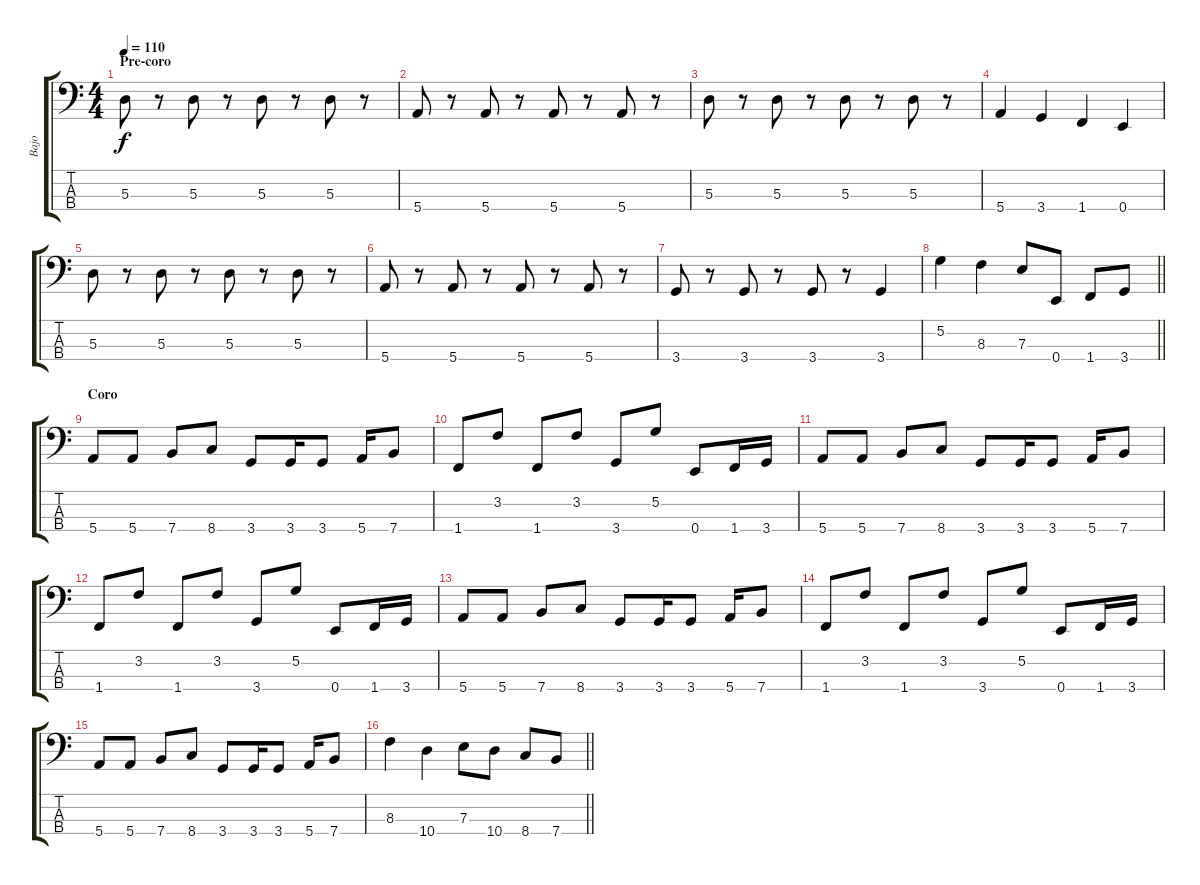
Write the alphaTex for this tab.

\track ("Bajo" "Bajo") {instrument electricbassfinger}
\staff {score tabs}
\tuning (G2 D2 A1 E1) {hide}
\ts (4 4)
\section ("" "Pre-coro")
\tempo 110
\clef f4
\ks c
5.3.8{dy f} r.8 5.3.8 r.8 5.3.8 r.8 5.3.8 r.8 |
5.4.8 r.8 5.4.8 r.8 5.4.8 r.8 5.4.8 r.8 |
5.3.8 r.8 5.3.8 r.8 5.3.8 r.8 5.3.8 r.8 |
5.4.4 3.4.4 1.4.4 0.4.4 |
5.3.8 r.8 5.3.8 r.8 5.3.8 r.8 5.3.8 r.8 |
5.4.8 r.8 5.4.8 r.8 5.4.8 r.8 5.4.8 r.8 |
3.4.8 r.8 3.4.8 r.8 3.4.8 r.8 3.4.4 |
\barLineRight lightlight
5.2.4 8.3.4 7.3.8 0.4.8 1.4.8 3.4.8 |
\section ("" "Coro")
5.4.8 5.4.8 7.4.8 8.4.8 3.4.8 3.4.16 3.4.8 5.4.16 7.4.8 |
1.4.8 3.2.8 1.4.8 3.2.8 3.4.8 5.2.8 0.4.8 1.4.16 3.4.16 |
5.4.8 5.4.8 7.4.8 8.4.8 3.4.8 3.4.16 3.4.8 5.4.16 7.4.8 |
1.4.8 3.2.8 1.4.8 3.2.8 3.4.8 5.2.8 0.4.8 1.4.16 3.4.16 |
5.4.8 5.4.8 7.4.8 8.4.8 3.4.8 3.4.16 3.4.8 5.4.16 7.4.8 |
1.4.8 3.2.8 1.4.8 3.2.8 3.4.8 5.2.8 0.4.8 1.4.16 3.4.16 |
5.4.8 5.4.8 7.4.8 8.4.8 3.4.8 3.4.16 3.4.8 5.4.16 7.4.8 |
\barLineRight lightlight
8.3.4 10.4.4 7.3.8 10.4.8 8.4.8 7.4.8
